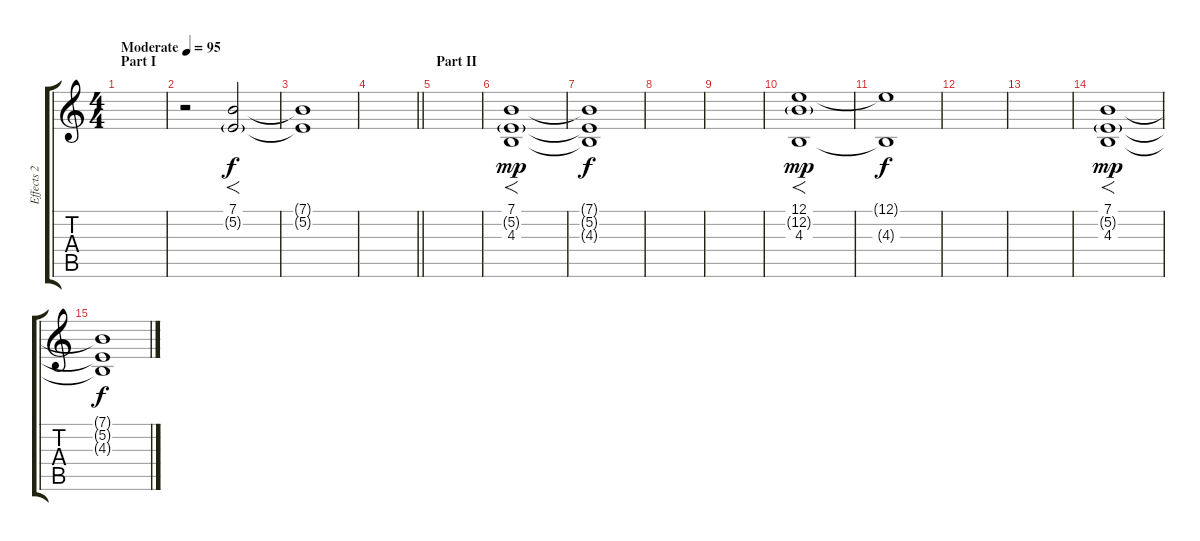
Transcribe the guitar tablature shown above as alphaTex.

\track ("Effects 2" "Effects 2") {instrument synthstrings1}
\staff {score tabs}
\tuning (E4 B3 G3 D3 A2 E2) {hide}
\ts (4 4)
\section ("" "Part I")
\tempo (95 "Moderate")
\clef g2
\ks c
|
r.2 (7.1 5.2{g}).2{f} |
(7.1{t} 5.2{t}).1{dy f volume 2} |
\barLineRight lightlight
|
\section ("" "Part II")
|
(7.1 5.2{g} 4.3).1{f dy mp volume 11} |
(7.1{t} 5.2{t} 4.3{t}).1{dy f volume 0} |
|
|
(12.1 12.2{g} 4.3).1{f dy mp volume 11} |
(12.1{t} 4.3{t}).1{dy f volume 0} |
|
|
(7.1 5.2{g} 4.3).1{f dy mp} |
(7.1{t} 5.2{t} 4.3{t}).1{dy f volume 0}
